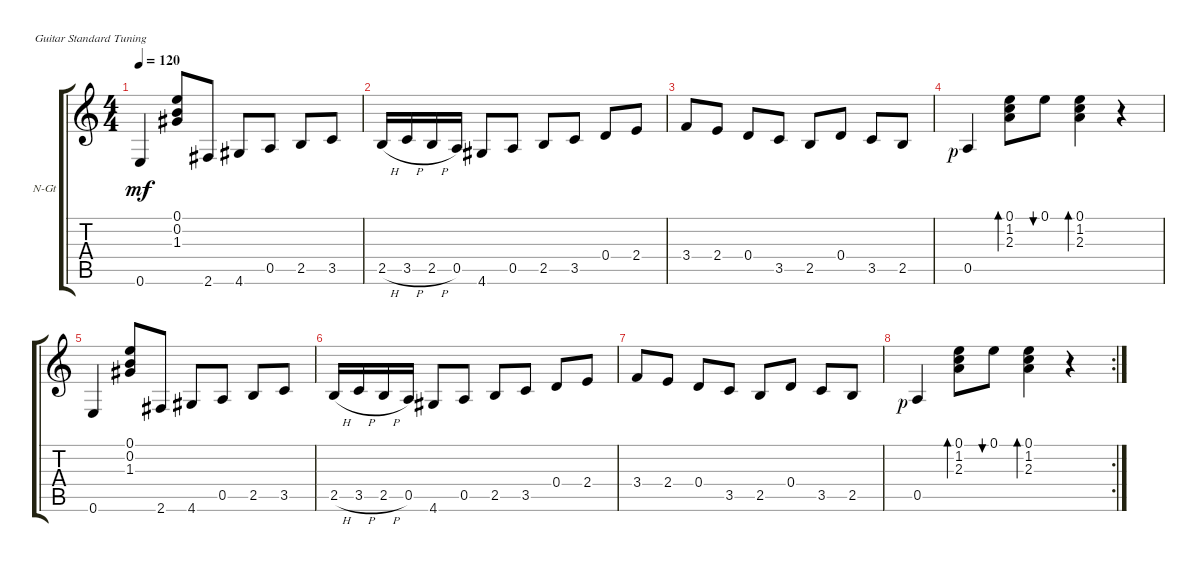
\defaultSystemsLayout 4
\bracketExtendMode groupsimilarinstruments
\firstSystemTrackNameOrientation horizontal
\otherSystemsTrackNameOrientation horizontal
\track ("Nylon Guitar" "N-Gt") {instrument acousticguitarsteel}
\staff {score tabs}
\tuning (E4 B3 G3 D3 A2 E2)
\ts (4 4)
\tempo 120
\clef g2
\ks c
0.6.4{dy mf} (0.1 0.2 1.3).8 2.6.8 4.6.8 0.5.8 2.5.8 3.5.8 |
2.5{h}.16 3.5{h}.16 2.5{h}.16 0.5.16 4.6.8 0.5.8 2.5.8 3.5.8 0.4.8 2.4.8 |
3.4.8 2.4.8 0.4.8 3.5.8 2.5.8 0.4.8 3.5.8 2.5.8 |
0.5{rf 1}.4 (0.1 1.2 2.3).8{bd 234} 0.1.8{bu 233} (0.1 1.2 2.3).4{bd 232} r.4 |
0.6.4 (0.1 0.2 1.3).8 2.6.8 4.6.8 0.5.8 2.5.8 3.5.8 |
2.5{h}.16 3.5{h}.16 2.5{h}.16 0.5.16 4.6.8 0.5.8 2.5.8 3.5.8 0.4.8 2.4.8 |
3.4.8 2.4.8 0.4.8 3.5.8 2.5.8 0.4.8 3.5.8 2.5.8 |
\rc 2
0.5{rf 1}.4 (0.1 1.2 2.3).8{bd 234} 0.1.8{bu 233} (0.1 1.2 2.3).4{bd 232} r.4
